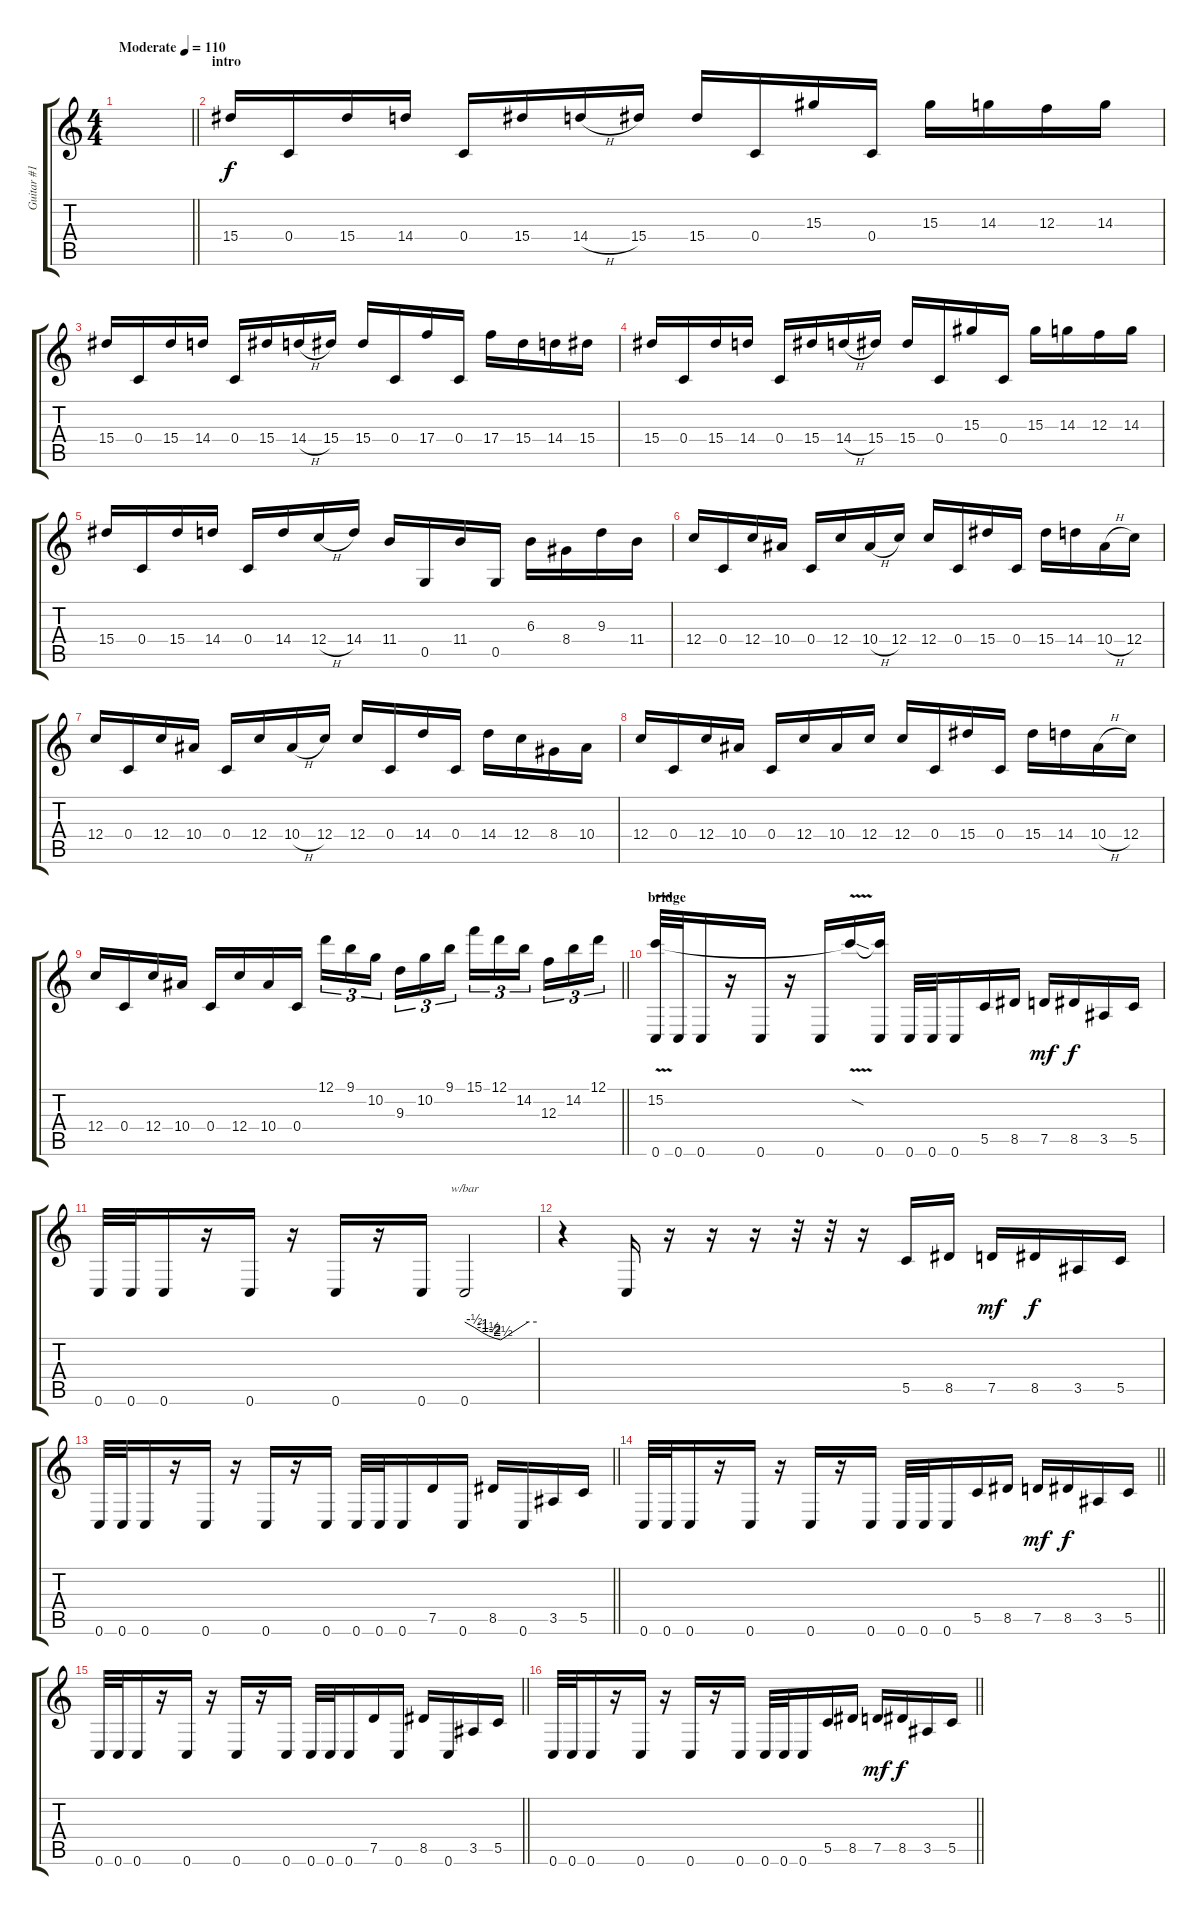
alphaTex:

\track ("Guitar #1" "Guitar #1") {instrument distortionguitar}
\staff {score tabs}
\tuning (D4 A3 F3 C3 G2 C2) {hide}
\ts (4 4)
\tempo (110 "Moderate")
\clef g2
\barLineRight lightlight
\ks c
|
\section ("" "intro")
15.4.16 0.4.16 15.4.16 14.4.16 0.4.16 15.4.16 14.4{h}.16 15.4.16 15.4.16 0.4.16 15.3.16 0.4.16 15.3.16 14.3.16 12.3.16 14.3.16 |
15.4.16 0.4.16 15.4.16 14.4.16 0.4.16 15.4.16 14.4{h}.16 15.4.16 15.4.16 0.4.16 17.4.16 0.4.16 17.4.16 15.4.16 14.4.16 15.4.16 |
15.4.16 0.4.16 15.4.16 14.4.16 0.4.16 15.4.16 14.4{h}.16 15.4.16 15.4.16 0.4.16 15.3.16 0.4.16 15.3.16 14.3.16 12.3.16 14.3.16 |
15.4.16 0.4.16 15.4.16 14.4.16 0.4.16 14.4.16 12.4{h}.16 14.4.16 11.4.16 0.5.16 11.4.16 0.5.16 6.3.16 8.4.16 9.3.16 11.4.16 |
12.4.16 0.4.16 12.4.16 10.4.16 0.4.16 12.4.16 10.4{h}.16 12.4.16 12.4.16 0.4.16 15.4.16 0.4.16 15.4.16 14.4.16 10.4{h}.16 12.4.16 |
12.4.16 0.4.16 12.4.16 10.4.16 0.4.16 12.4.16 10.4{h}.16 12.4.16 12.4.16 0.4.16 14.4.16 0.4.16 14.4.16 12.4.16 8.4.16 10.4.16 |
12.4.16 0.4.16 12.4.16 10.4.16 0.4.16 12.4.16 10.4.16 12.4.16 12.4.16 0.4.16 15.4.16 0.4.16 15.4.16 14.4.16 10.4{h}.16 12.4.16 |
\barLineRight lightlight
12.4.16 0.4.16 12.4.16 10.4.16 0.4.16 12.4.16 10.4.16 0.4.16 12.1.16{tu (3 2)} 9.1.16{tu (3 2)} 10.2.16{tu (3 2) beam splitsecondary} 9.3.16{tu (3 2)} 10.2.16{tu (3 2)} 9.1.16{tu (3 2)} 15.1.16{tu (3 2)} 12.1.16{tu (3 2)} 14.2.16{tu (3 2) beam splitsecondary} 12.3.16{tu (3 2)} 14.2.16{tu (3 2)} 12.1.16{tu (3 2)} |
\section ("" "bridge")
(15.2{v} 0.6).32 0.6.32 0.6.16 r.16 0.6.16 r.16 0.6.16 15.2{sod t}.16 (15.2{t} 0.6).16 0.6.32 0.6.32 0.6.16 5.5.16 8.5.16 7.5.16{dy mf} 8.5.16{dy f} 3.5.16 5.5.16 |
0.6.32 0.6.32 0.6.16 r.16 0.6.16 r.16 0.6.16 r.16 0.6.16 0.6.2{tbe (custom default 0 0 8 -2 15 -4 20 -6 25 -8 30 -10 53 0 60 0)} |
r.4 0.6{t}.16 r.16 r.16 r.16 r.32 r.32 r.16 5.5.16 8.5.16 7.5.16{dy mf} 8.5.16{dy f} 3.5.16 5.5.16 |
\barLineRight lightlight
0.6.32 0.6.32 0.6.16 r.16 0.6.16 r.16 0.6.16 r.16 0.6.16 0.6.32 0.6.32 0.6.16 7.5.16 0.6.16 8.5.16 0.6.16 3.5.16 5.5.16 |
\barLineRight lightlight
0.6.32 0.6.32 0.6.16 r.16 0.6.16 r.16 0.6.16 r.16 0.6.16 0.6.32 0.6.32 0.6.16 5.5.16 8.5.16 7.5.16{dy mf} 8.5.16{dy f} 3.5.16 5.5.16 |
\barLineRight lightlight
0.6.32 0.6.32 0.6.16 r.16 0.6.16 r.16 0.6.16 r.16 0.6.16 0.6.32 0.6.32 0.6.16 7.5.16 0.6.16 8.5.16 0.6.16 3.5.16 5.5.16 |
\barLineRight lightlight
0.6.32 0.6.32 0.6.16 r.16 0.6.16 r.16 0.6.16 r.16 0.6.16 0.6.32 0.6.32 0.6.16 5.5.16 8.5.16 7.5.16{dy mf} 8.5.16{dy f} 3.5.16 5.5.16
